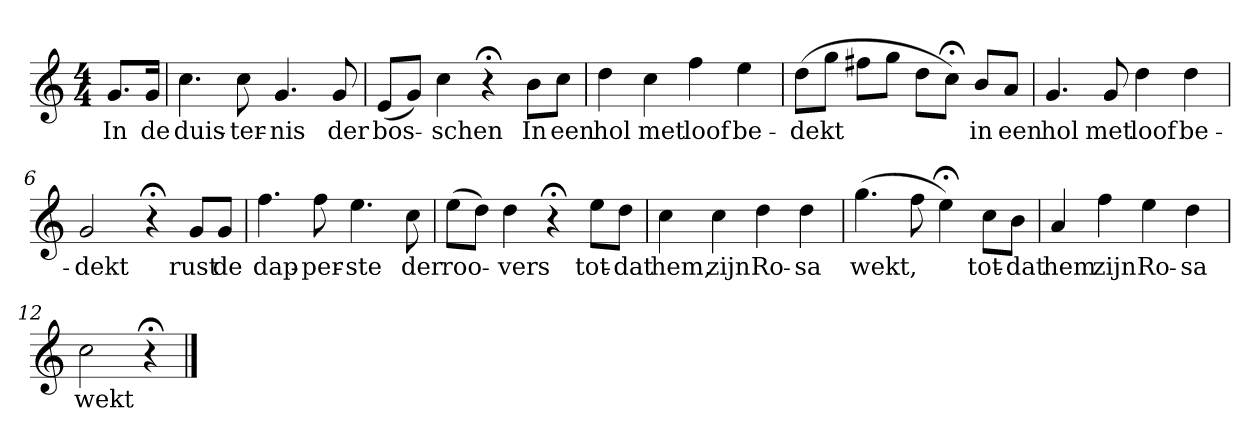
**kern	**text
*part1	*part1
*staff1	*staff1
*k[]	*
*C:	*
*M4/4	*
*MM120	*
=	=
8.gL	In
16gJk	de
=1	=1
4.cc	duis-
8cc	-ter-
4.g	-nis
8g	der
=2	=2
(8eL	bos-
8gJ)	.
4cc	-schen
4r;<	.
8bL	In
8ccJ	een
=3	=3
4dd	hol
4cc	met
4ff	loof
4ee	be-
=4	=4
(8ddL	-dekt
8ggJ	.
8ff#XL	.
8ggJ	.
8ddL	.
8cc;<J)	.
8bL	in
8aJ	een
=5	=5
4.g	hol
8g	met
4dd	loof
4dd	be-
=6	=6
2g	-dekt
4r;<	.
8gL	rust
8gJ	de
=7	=7
4.ff	dap-
8ff	-per-
4.ee	-ste
8cc	der
=8	=8
(8eeL	roo-
8ddJ)	.
4dd	-vers
4r;<	.
8eeL	tot-
8ddJ	-dat
=9	=9
4cc	hem,
4cc	zijn
4dd	Ro-
4dd	-sa
=10	=10
(4.gg	wekt,
8ff	.
4ee;<)	.
8ccL	tot-
8bJ	-dat
=11	=11
4a	hem
4ff	zijn
4ee	Ro-
4dd	-sa
=12	=12
2cc	wekt
4r;<	.
==	==
*-	*-
